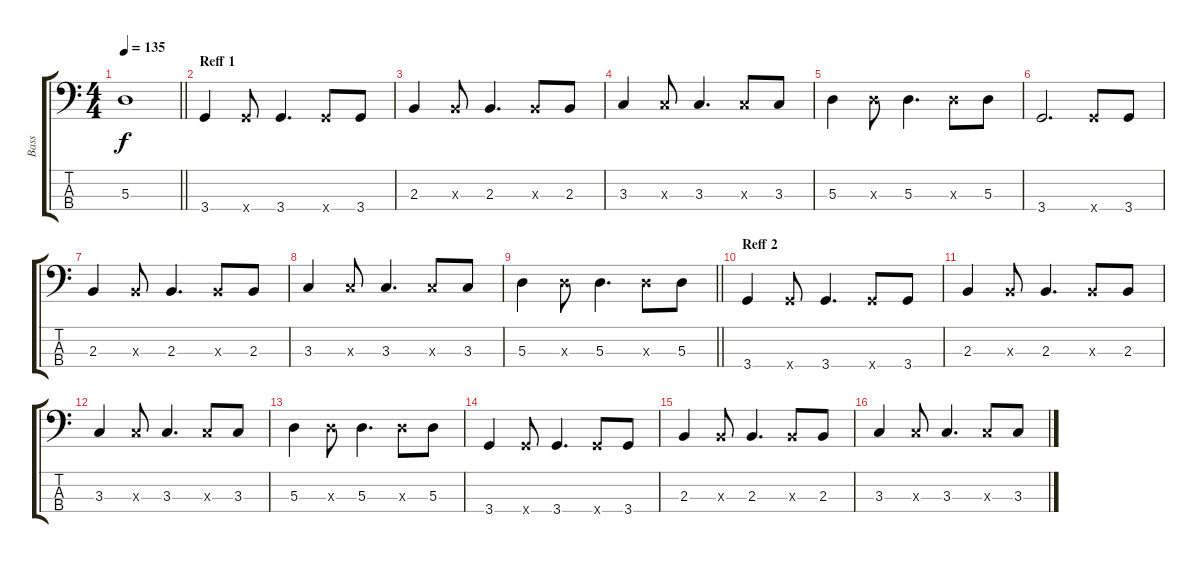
\track ("Bass" "Bass") {instrument electricbassfinger}
\staff {score tabs}
\tuning (G2 D2 A1 E1) {hide}
\ts (4 4)
\tempo 135
\clef f4
\barLineRight lightlight
\ks c
5.3.1{dy f} |
\section ("" "Reff 1")
3.4.4 3.4{x}.8 3.4.4{d} 3.4{x}.8 3.4.8 |
2.3.4 2.3{x}.8 2.3.4{d} 2.3{x}.8 2.3.8 |
3.3.4 3.3{x}.8 3.3.4{d} 3.3{x}.8 3.3.8 |
5.3.4 5.3{x}.8 5.3.4{d} 5.3{x}.8 5.3.8 |
3.4.2{d} 3.4{x}.8 3.4.8 |
2.3.4 2.3{x}.8 2.3.4{d} 2.3{x}.8 2.3.8 |
3.3.4 3.3{x}.8 3.3.4{d} 3.3{x}.8 3.3.8 |
\barLineRight lightlight
5.3.4 5.3{x}.8 5.3.4{d} 5.3{x}.8 5.3.8 |
\section ("" "Reff 2")
3.4.4 3.4{x}.8 3.4.4{d} 3.4{x}.8 3.4.8 |
2.3.4 2.3{x}.8 2.3.4{d} 2.3{x}.8 2.3.8 |
3.3.4 3.3{x}.8 3.3.4{d} 3.3{x}.8 3.3.8 |
5.3.4 5.3{x}.8 5.3.4{d} 5.3{x}.8 5.3.8 |
3.4.4 3.4{x}.8 3.4.4{d} 3.4{x}.8 3.4.8 |
2.3.4 2.3{x}.8 2.3.4{d} 2.3{x}.8 2.3.8 |
3.3.4 3.3{x}.8 3.3.4{d} 3.3{x}.8 3.3.8
